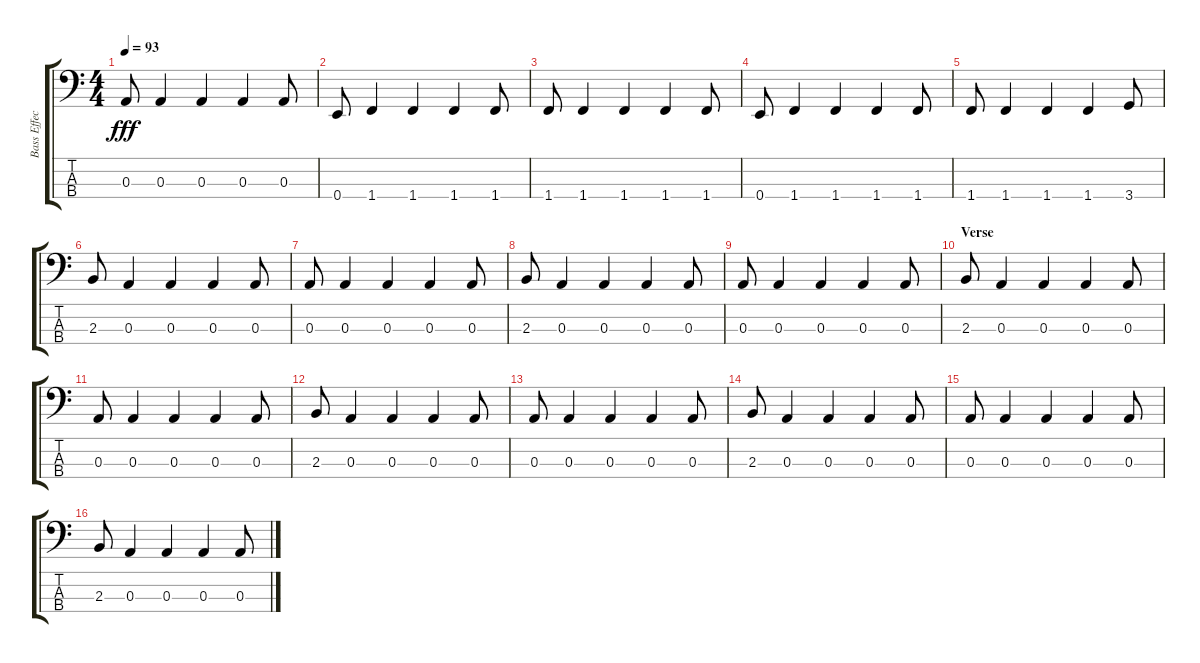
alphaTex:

\track ("Bass Effect" "Bass Effec") {instrument fretlessbass}
\staff {score tabs}
\tuning (G2 D2 A1 E1) {hide}
\ts (4 4)
\tempo 93
\clef f4
\ks c
0.3.8{dy fff} 0.3.4 0.3.4 0.3.4 0.3.8 |
0.4.8 1.4.4 1.4.4 1.4.4 1.4.8 |
1.4.8 1.4.4 1.4.4 1.4.4 1.4.8 |
0.4.8 1.4.4 1.4.4 1.4.4 1.4.8 |
1.4.8 1.4.4 1.4.4 1.4.4 3.4.8 |
2.3.8 0.3.4 0.3.4 0.3.4 0.3.8 |
0.3.8 0.3.4 0.3.4 0.3.4 0.3.8 |
2.3.8 0.3.4 0.3.4 0.3.4 0.3.8 |
0.3.8 0.3.4 0.3.4 0.3.4 0.3.8 |
\section ("" "Verse")
2.3.8 0.3.4 0.3.4 0.3.4 0.3.8 |
0.3.8 0.3.4 0.3.4 0.3.4 0.3.8 |
2.3.8 0.3.4 0.3.4 0.3.4 0.3.8 |
0.3.8 0.3.4 0.3.4 0.3.4 0.3.8 |
2.3.8 0.3.4 0.3.4 0.3.4 0.3.8 |
0.3.8 0.3.4 0.3.4 0.3.4 0.3.8 |
2.3.8 0.3.4 0.3.4 0.3.4 0.3.8
